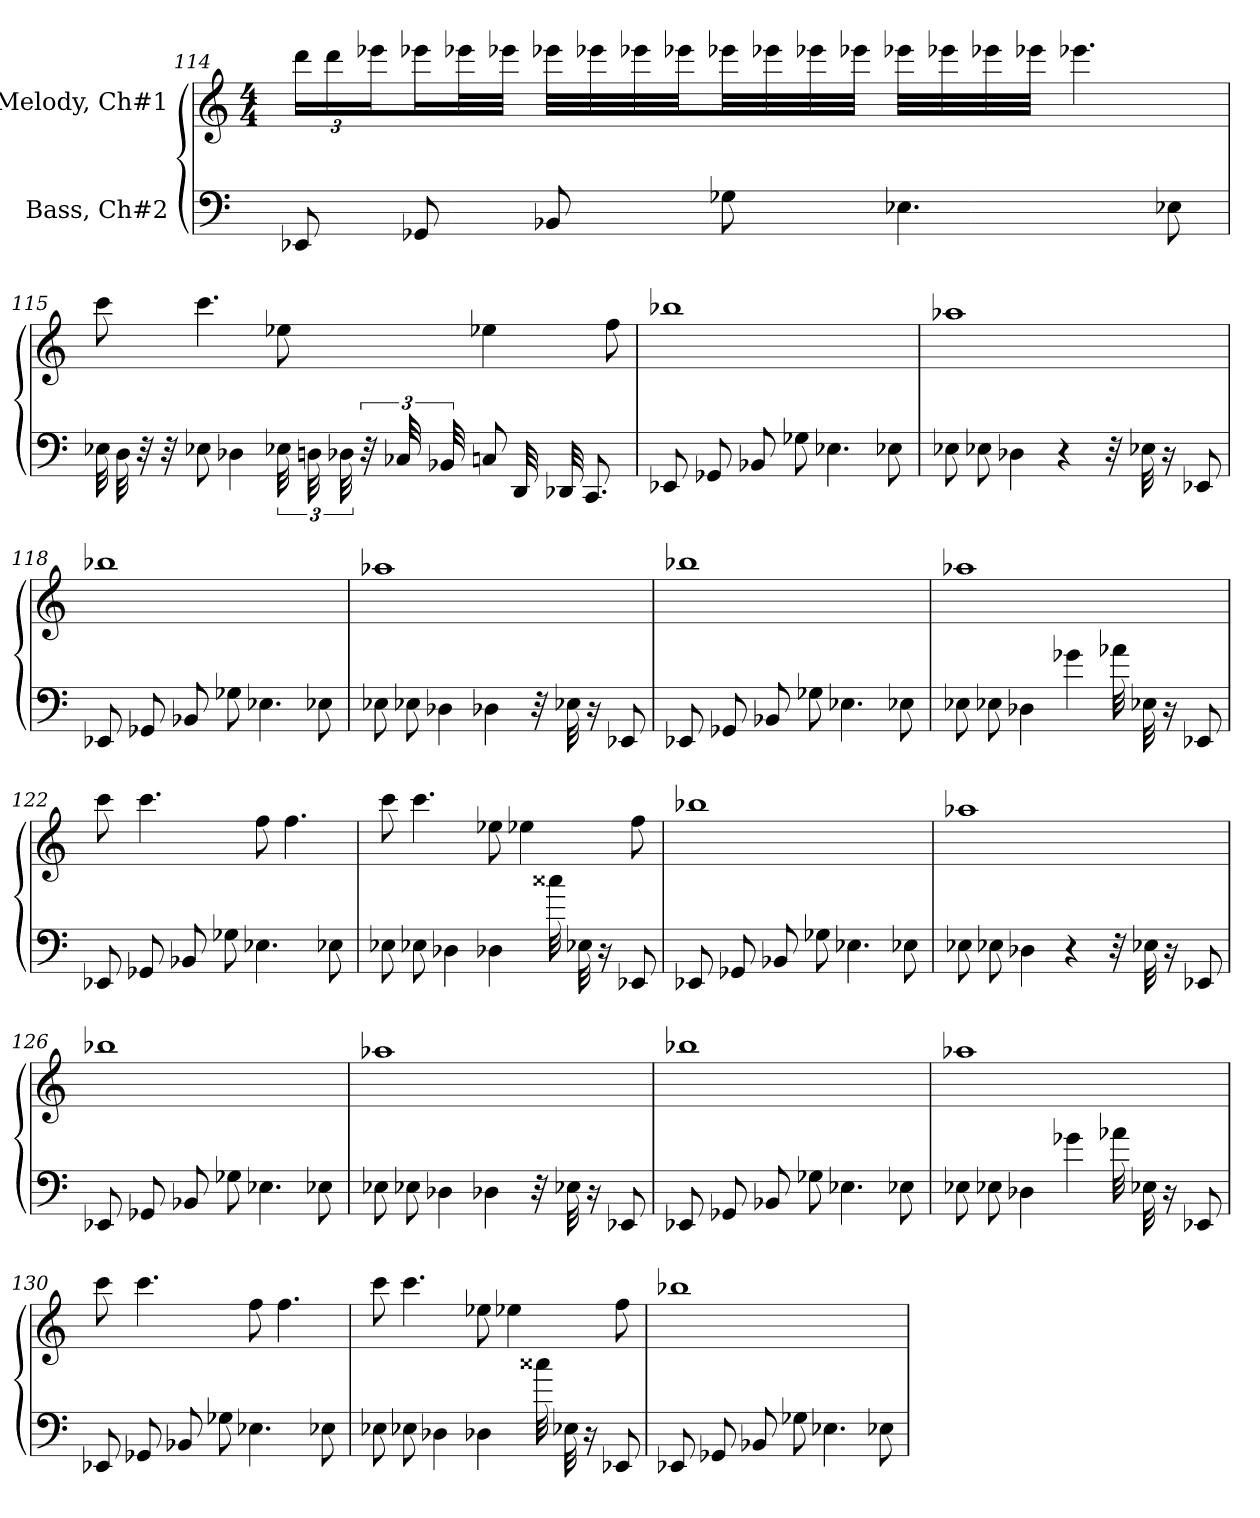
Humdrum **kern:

**kern	**kern
*part2	*part1
*staff2	*staff1
*I"Bass, Ch#2	*I"Melody, Ch#1
*clefF4	*
*	*M4/4
=114	=114
8EE-X	24dddLL
.	24ddd
.	24eee-XJ
8GG-X	16eee-XL
.	32eee-XL
.	32eee-XJJJ
8BB-X	32eee-XLLL
.	32eee-X
.	32eee-X
.	32eee-XJJ
8G-X	32eee-XLL
.	32eee-X
.	32eee-X
.	32eee-XJJJ
4.E-X	32eee-XLLL
.	32eee-X
.	32eee-X
.	32eee-XJJJ
.	4.eee-X
8E-X	.
=115	=115
32E-X	8ccc
32D	.
32r	.
32r	.
8E-X	4.ccc
4D-X	.
48E-X	8ee-X
48D	.
48D-X	.
48r	.
48C-X	.
48BB-X	.
8C	4ee-X
32DD	.
32DD-X	.
8.CC	.
.	8ff
=116	=116
8EE-X	1bb-X
8GG-X	.
8BB-X	.
8G-X	.
4.E-X	.
8E-X	.
=117	=117
8E-X	1aa-X
8E-X	.
4D-X	.
4r	.
32r	.
32E-X	.
16r	.
8EE-X	.
=118	=118
8EE-X	1bb-X
8GG-X	.
8BB-X	.
8G-X	.
4.E-X	.
8E-X	.
=119	=119
8E-X	1aa-X
8E-X	.
4D-X	.
4D-X	.
32r	.
32E-X	.
16r	.
8EE-X	.
=120	=120
8EE-X	1bb-X
8GG-X	.
8BB-X	.
8G-X	.
4.E-X	.
8E-X	.
=121	=121
8E-X	1aa-X
8E-X	.
4D-X	.
4g-X	.
32a-X	.
32E-X	.
16r	.
8EE-X	.
=122	=122
8EE-X	8ccc
8GG-X	4.ccc
8BB-X	.
8G-X	.
4.E-X	8ff
.	4.ff
8E-X	.
=123	=123
8E-X	8ccc
8E-X	4.ccc
4D-X	.
4D-X	8ee-X
.	4ee-X
32cc##X	.
32E-X	.
16r	.
8EE-X	8ff
=124	=124
8EE-X	1bb-X
8GG-X	.
8BB-X	.
8G-X	.
4.E-X	.
8E-X	.
=125	=125
8E-X	1aa-X
8E-X	.
4D-X	.
4r	.
32r	.
32E-X	.
16r	.
8EE-X	.
=126	=126
8EE-X	1bb-X
8GG-X	.
8BB-X	.
8G-X	.
4.E-X	.
8E-X	.
=127	=127
8E-X	1aa-X
8E-X	.
4D-X	.
4D-X	.
32r	.
32E-X	.
16r	.
8EE-X	.
=128	=128
8EE-X	1bb-X
8GG-X	.
8BB-X	.
8G-X	.
4.E-X	.
8E-X	.
=129	=129
8E-X	1aa-X
8E-X	.
4D-X	.
4g-X	.
32a-X	.
32E-X	.
16r	.
8EE-X	.
=130	=130
8EE-X	8ccc
8GG-X	4.ccc
8BB-X	.
8G-X	.
4.E-X	8ff
.	4.ff
8E-X	.
=131	=131
8E-X	8ccc
8E-X	4.ccc
4D-X	.
4D-X	8ee-X
.	4ee-X
32cc##X	.
32E-X	.
16r	.
8EE-X	8ff
=132	=132
8EE-X	1bb-X
8GG-X	.
8BB-X	.
8G-X	.
4.E-X	.
8E-X	.
=	=
*-	*-
